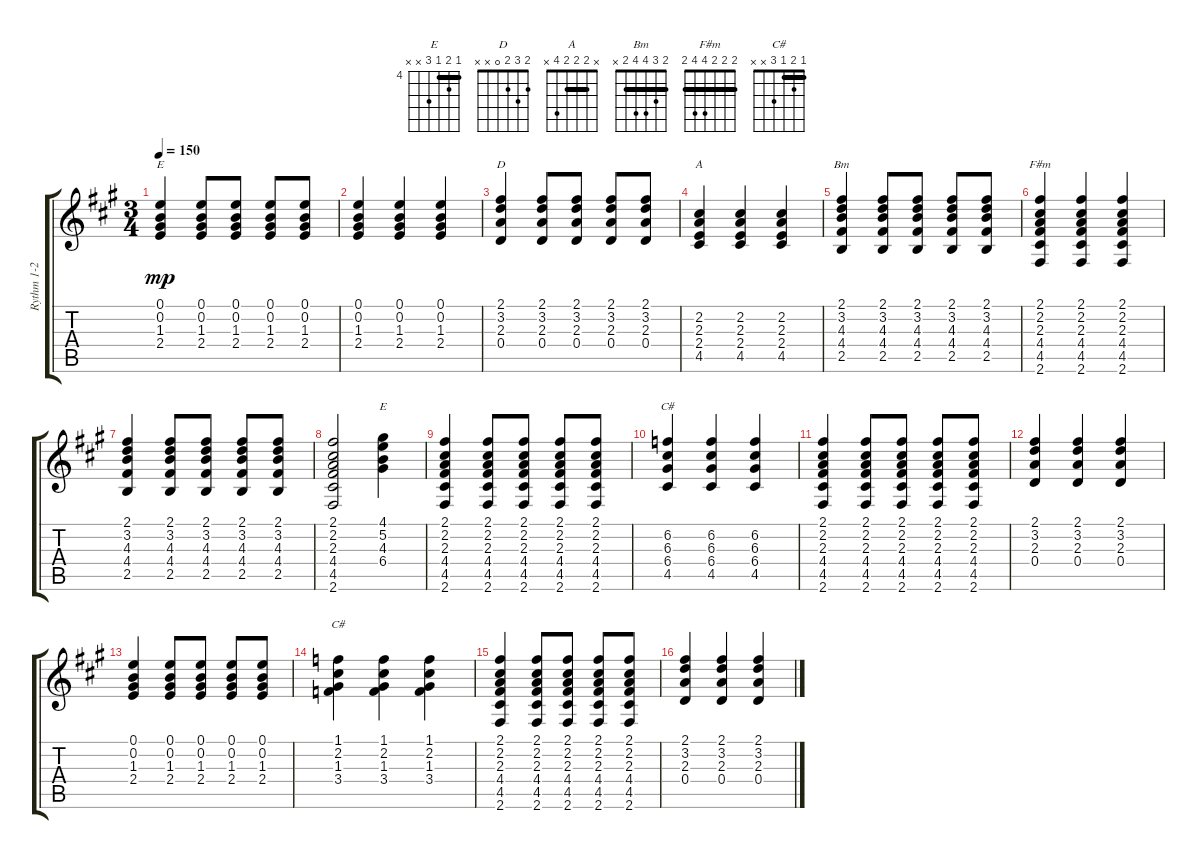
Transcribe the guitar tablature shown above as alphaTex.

\track ("Rythm 1-2" "Rythm 1-2") {instrument acousticguitarnylon}
\staff {score tabs}
\tuning (E4 B3 G3 D3 A2 E2) {hide}
\chord ("E" 0 0 1 2 x x)
\chord ("D" 2 3 2 0 x x)
\chord ("A" x 2 2 2 4 x) {barre 2}
\chord ("Bm" 2 3 4 4 2 x) {barre 2}
\chord ("F#m" 2 2 2 4 4 2) {barre 2}
\chord ("E" 4 5 4 6 x x) {firstfret 4 barre 4}
\chord ("C#" x 6 6 6 4 x) {firstfret 4 barre 6}
\chord ("C#" 1 2 1 3 x x) {barre 1}
\ts (3 4)
\tempo 150
\clef g2
\ks f#minor
(0.1 0.2 1.3 2.4).4{ch "E" dy mp} (0.1 0.2 1.3 2.4).8 (0.1 0.2 1.3 2.4).8 (0.1 0.2 1.3 2.4).8 (0.1 0.2 1.3 2.4).8 |
(0.1 0.2 1.3 2.4).4 (0.1 0.2 1.3 2.4).4 (0.1 0.2 1.3 2.4).4 |
(2.1 3.2 2.3 0.4).4{ch "D"} (2.1 3.2 2.3 0.4).8 (2.1 3.2 2.3 0.4).8 (2.1 3.2 2.3 0.4).8 (2.1 3.2 2.3 0.4).8 |
(2.2 2.3 2.4 4.5).4{ch "A"} (2.2 2.3 2.4 4.5).4 (2.2 2.3 2.4 4.5).4 |
(2.1 3.2 4.3 4.4 2.5).4{ch "Bm"} (2.1 3.2 4.3 4.4 2.5).8 (2.1 3.2 4.3 4.4 2.5).8 (2.1 3.2 4.3 4.4 2.5).8 (2.1 3.2 4.3 4.4 2.5).8 |
(2.1 2.2 2.3 4.4 4.5 2.6).4{ch "F#m"} (2.1 2.2 2.3 4.4 4.5 2.6).4 (2.1 2.2 2.3 4.4 4.5 2.6).4 |
(2.1 3.2 4.3 4.4 2.5).4 (2.1 3.2 4.3 4.4 2.5).8 (2.1 3.2 4.3 4.4 2.5).8 (2.1 3.2 4.3 4.4 2.5).8 (2.1 3.2 4.3 4.4 2.5).8 |
(2.1 2.2 2.3 4.4 4.5 2.6).2 (4.1 5.2 4.3 6.4).4{ch "E"} |
(2.1 2.2 2.3 4.4 4.5 2.6).4 (2.1 2.2 2.3 4.4 4.5 2.6).8 (2.1 2.2 2.3 4.4 4.5 2.6).8 (2.1 2.2 2.3 4.4 4.5 2.6).8 (2.1 2.2 2.3 4.4 4.5 2.6).8 |
(6.2 6.3 6.4 4.5).4{ch "C#"} (6.2 6.3 6.4 4.5).4 (6.2 6.3 6.4 4.5).4 |
(2.1 2.2 2.3 4.4 4.5 2.6).4 (2.1 2.2 2.3 4.4 4.5 2.6).8 (2.1 2.2 2.3 4.4 4.5 2.6).8 (2.1 2.2 2.3 4.4 4.5 2.6).8 (2.1 2.2 2.3 4.4 4.5 2.6).8 |
(2.1 3.2 2.3 0.4).4 (2.1 3.2 2.3 0.4).4 (2.1 3.2 2.3 0.4).4 |
(0.1 0.2 1.3 2.4).4 (0.1 0.2 1.3 2.4).8 (0.1 0.2 1.3 2.4).8 (0.1 0.2 1.3 2.4).8 (0.1 0.2 1.3 2.4).8 |
(1.1 2.2 1.3 3.4).4{ch "C#"} (1.1 2.2 1.3 3.4).4 (1.1 2.2 1.3 3.4).4 |
(2.1 2.2 2.3 4.4 4.5 2.6).4 (2.1 2.2 2.3 4.4 4.5 2.6).8 (2.1 2.2 2.3 4.4 4.5 2.6).8 (2.1 2.2 2.3 4.4 4.5 2.6).8 (2.1 2.2 2.3 4.4 4.5 2.6).8 |
(2.1 3.2 2.3 0.4).4 (2.1 3.2 2.3 0.4).4 (2.1 3.2 2.3 0.4).4
